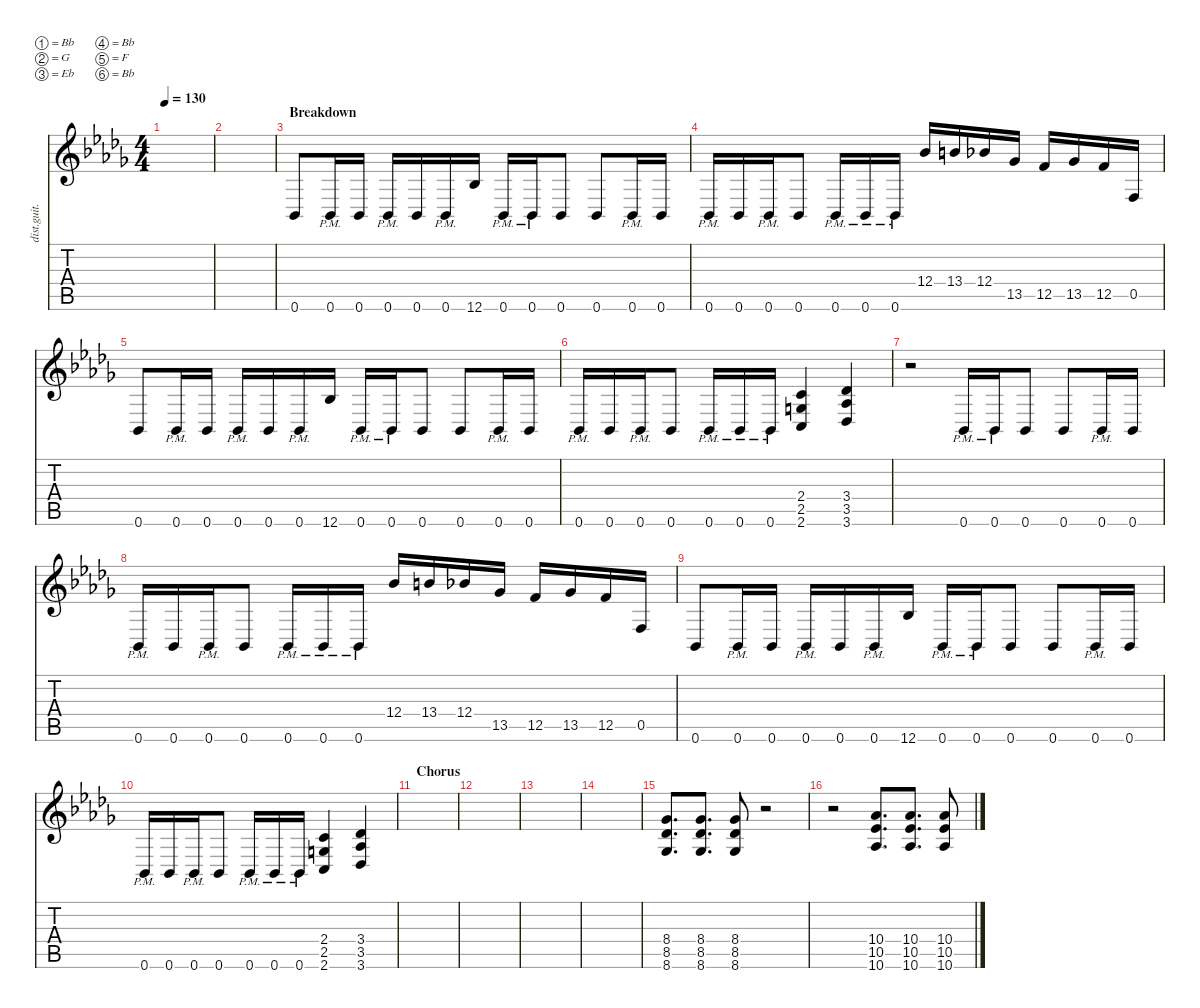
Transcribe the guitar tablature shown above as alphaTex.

\defaultSystemsLayout 4
\hideDynamics
\bracketExtendMode nobrackets
\otherSystemsTrackNameOrientation horizontal
\track ("Guitar R" "dist.guit.") {instrument distortionguitar}
\staff {score tabs}
\tuning (Bb3 G3 Eb3 Bb2 F2 Bb1)
\ts (4 4)
\tempo 130
\clef g2
\ks bbminor
|
|
\section ("" "Breakdown")
0.6{acc b}.8 0.6{pm acc b}.16 0.6{acc b}.16 0.6{pm acc b}.16 0.6{acc b}.16 0.6{pm acc b}.16 12.6{acc b}.16 0.6{pm acc b}.16 0.6{pm acc b}.16 0.6{acc b}.8 0.6{acc b}.8 0.6{pm acc b}.16 0.6{acc b}.16 |
0.6{pm acc b}.16 0.6{acc b}.16 0.6{pm acc b}.16 0.6{acc b}.8 0.6{pm acc b}.16 0.6{pm acc b}.16 0.6{pm acc b}.16 12.4{acc b}.16 13.4{acc forcenatural}.16 12.4{acc b}.16 13.5{acc b}.16 12.5{acc forcenatural}.16 13.5{acc b}.16 12.5{acc forcenatural}.16 0.5{acc forcenatural}.16 |
0.6{acc b}.8 0.6{pm acc b}.16 0.6{acc b}.16 0.6{pm acc b}.16 0.6{acc b}.16 0.6{pm acc b}.16 12.6{acc b}.16 0.6{pm acc b}.16 0.6{pm acc b}.16 0.6{acc b}.8 0.6{acc b}.8 0.6{pm acc b}.16 0.6{acc b}.16 |
0.6{pm acc b}.16 0.6{acc b}.16 0.6{pm acc b}.16 0.6{acc b}.8 0.6{pm acc b}.16 0.6{pm acc b}.16 0.6{pm acc b}.16 (2.6{acc forcenatural} 2.5{acc forcenatural} 2.4{acc forcenatural}).4 (3.6{acc b} 3.5{acc b} 3.4{acc b}).4 |
r.2 0.6{pm acc b}.16 0.6{pm acc b}.16 0.6{acc b}.8 0.6{acc b}.8 0.6{pm acc b}.16 0.6{acc b}.16 |
0.6{pm acc b}.16 0.6{acc b}.16 0.6{pm acc b}.16 0.6{acc b}.8 0.6{pm acc b}.16 0.6{pm acc b}.16 0.6{pm acc b}.16 12.4{acc b}.16 13.4{acc forcenatural}.16 12.4{acc b}.16 13.5{acc b}.16 12.5{acc forcenatural}.16 13.5{acc b}.16 12.5{acc forcenatural}.16 0.5{acc forcenatural}.16 |
0.6{acc b}.8 0.6{pm acc b}.16 0.6{acc b}.16 0.6{pm acc b}.16 0.6{acc b}.16 0.6{pm acc b}.16 12.6{acc b}.16 0.6{pm acc b}.16 0.6{pm acc b}.16 0.6{acc b}.8 0.6{acc b}.8 0.6{pm acc b}.16 0.6{acc b}.16 |
0.6{pm acc b}.16 0.6{acc b}.16 0.6{pm acc b}.16 0.6{acc b}.8 0.6{pm acc b}.16 0.6{pm acc b}.16 0.6{pm acc b}.16 (2.6{acc forcenatural} 2.5{acc forcenatural} 2.4{acc forcenatural}).4 (3.6{acc b} 3.5{acc b} 3.4{acc b}).4 |
\section ("" "Chorus")
|
|
|
|
(8.6{acc b} 8.5{acc b} 8.4{acc b}).8{d} (8.6{acc b} 8.5{acc b} 8.4{acc b}).8{d} (8.6{acc b} 8.5{acc b} 8.4{acc b}).8 r.2 |
r.2 (10.6{acc b} 10.5{acc b} 10.4{acc b}).8{d} (10.6{acc b} 10.5{acc b} 10.4{acc b}).8{d} (10.6{acc b} 10.5{acc b} 10.4{acc b}).8
